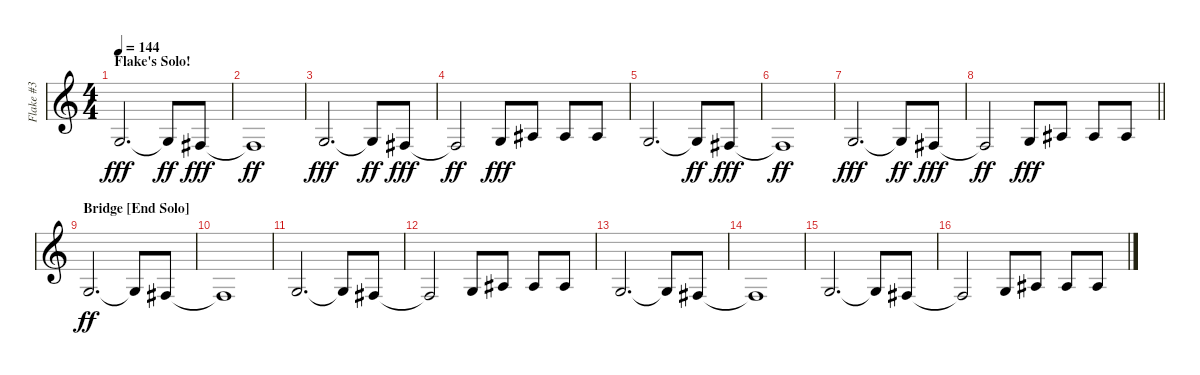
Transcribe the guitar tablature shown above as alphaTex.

\track ("Flake #3" "Flake #3") {instrument pad4choir}
\staff {score}
\tuning (E4 B3 G3 D3 A2 E2) {hide}
\ts (4 4)
\section ("" "Flake's Solo!")
\tempo 144
\clef g2
\ks c
5.4.2{d dy fff instrument pad1newage} 5.4{t}.8{dy ff} 4.4.8{dy fff} |
4.4{t}.1{dy ff} |
5.4.2{d dy fff} 5.4{t}.8{dy ff} 4.4.8{dy fff} |
4.4{t}.2{dy ff} 5.4.8{dy fff} 8.4.8 8.4.8 8.4.8 |
5.4.2{d} 5.4{t}.8{dy ff} 4.4.8{dy fff} |
4.4{t}.1{dy ff} |
5.4.2{d dy fff} 5.4{t}.8{dy ff} 4.4.8{dy fff} |
\barLineRight lightlight
4.4{t}.2{dy ff} 5.4.8{dy fff} 8.4.8 8.4.8 8.4.8 |
\section ("" "Bridge [End Solo]")
5.4.2{d dy ff} 5.4{t}.8 4.4.8 |
4.4{t}.1 |
5.4.2{d} 5.4{t}.8 4.4.8 |
4.4{t}.2 5.4.8 8.4.8 8.4.8 8.4.8 |
5.4.2{d} 5.4{t}.8 4.4.8 |
4.4{t}.1 |
5.4.2{d} 5.4{t}.8 4.4.8 |
4.4{t}.2 5.4.8 8.4.8 8.4.8 8.4.8
